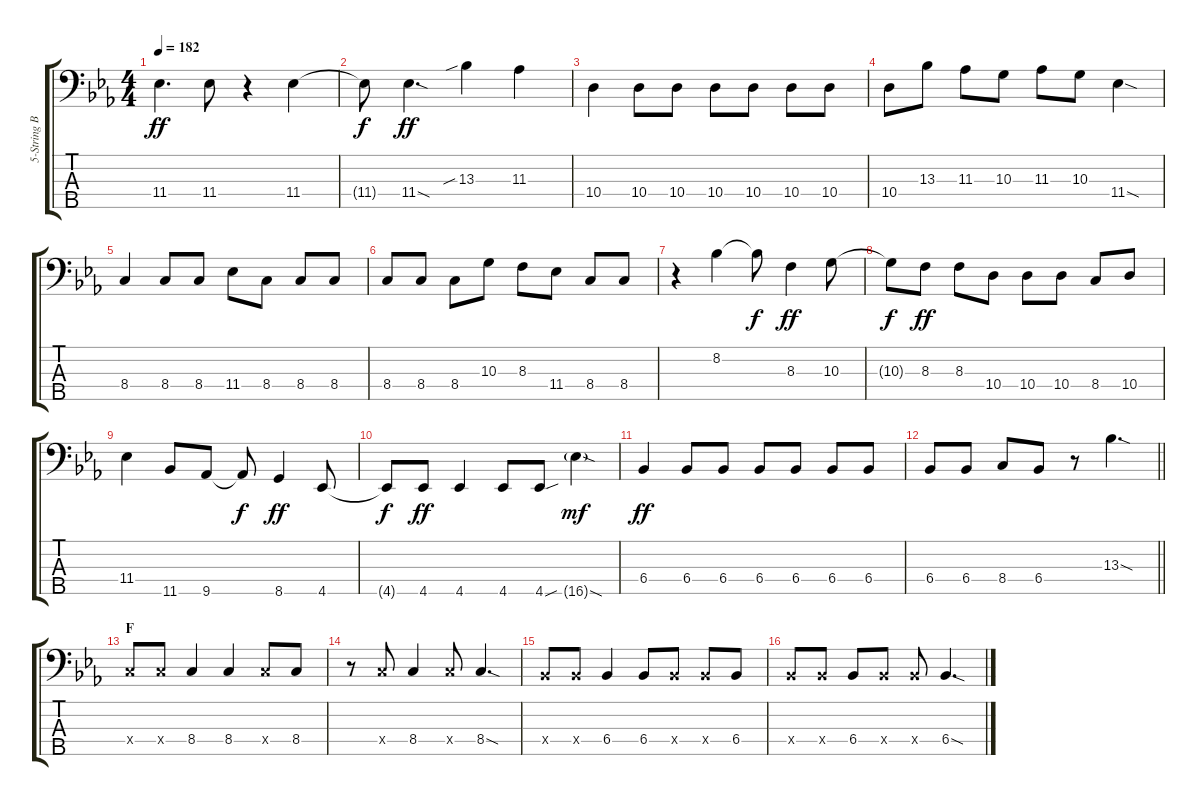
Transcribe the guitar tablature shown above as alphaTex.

\track ("5-String Bass" "5-String B") {instrument electricbasspick}
\staff {score tabs}
\tuning (G2 D2 A1 E1 B0) {hide}
\ts (4 4)
\tempo 182
\clef f4
\ks eb
11.4.4{d dy ff} 11.4.8 r.4 11.4.4 |
11.4{t}.8{dy f} 11.4{sod}.4{d dy ff} 13.3{sib}.4 11.3.4 |
10.4.4 10.4.8 10.4.8 10.4.8 10.4.8 10.4.8 10.4.8 |
10.4.8 13.3.8 11.3.8 10.3.8 11.3.8 10.3.8 11.4{sod}.4 |
8.4.4 8.4.8 8.4.8 11.4.8 8.4.8 8.4.8 8.4.8 |
8.4.8 8.4.8 8.4.8 10.3.8 8.3.8 11.4.8 8.4.8 8.4.8 |
r.4 8.2.4 8.2{t}.8{dy f} 8.3.4{dy ff} 10.3.8 |
10.3{t}.8{dy f} 8.3.8{dy ff} 8.3.8 10.4.8 10.4.8 10.4.8 8.4.8 10.4.8 |
11.4.4 11.5.8 9.5.8 9.5{t}.8{dy f} 8.5.4{dy ff} 4.5.8 |
4.5{t}.8{dy f} 4.5.8{dy ff} 4.5.4 4.5.8 4.5{sou}.8 16.5{sod g}.4{dy mf} |
6.4.4{dy ff} 6.4.8 6.4.8 6.4.8 6.4.8 6.4.8 6.4.8 |
\barLineRight lightlight
6.4.8 6.4.8 8.4.8 6.4.8 r.8 13.3{sod}.4{d} |
\section ("" "F")
8.4{x}.8 8.4{x}.8 8.4.4 8.4.4 8.4{x}.8 8.4.8 |
r.8 8.4{x}.8 8.4.4 8.4{x}.8 8.4{sod}.4{d} |
6.4{x}.8 6.4{x}.8 6.4.4 6.4.8 6.4{x}.8 6.4{x}.8 6.4.8 |
6.4{x}.8 6.4{x}.8 6.4.8 6.4{x}.8 6.4{x}.8 6.4{sod}.4{d}
